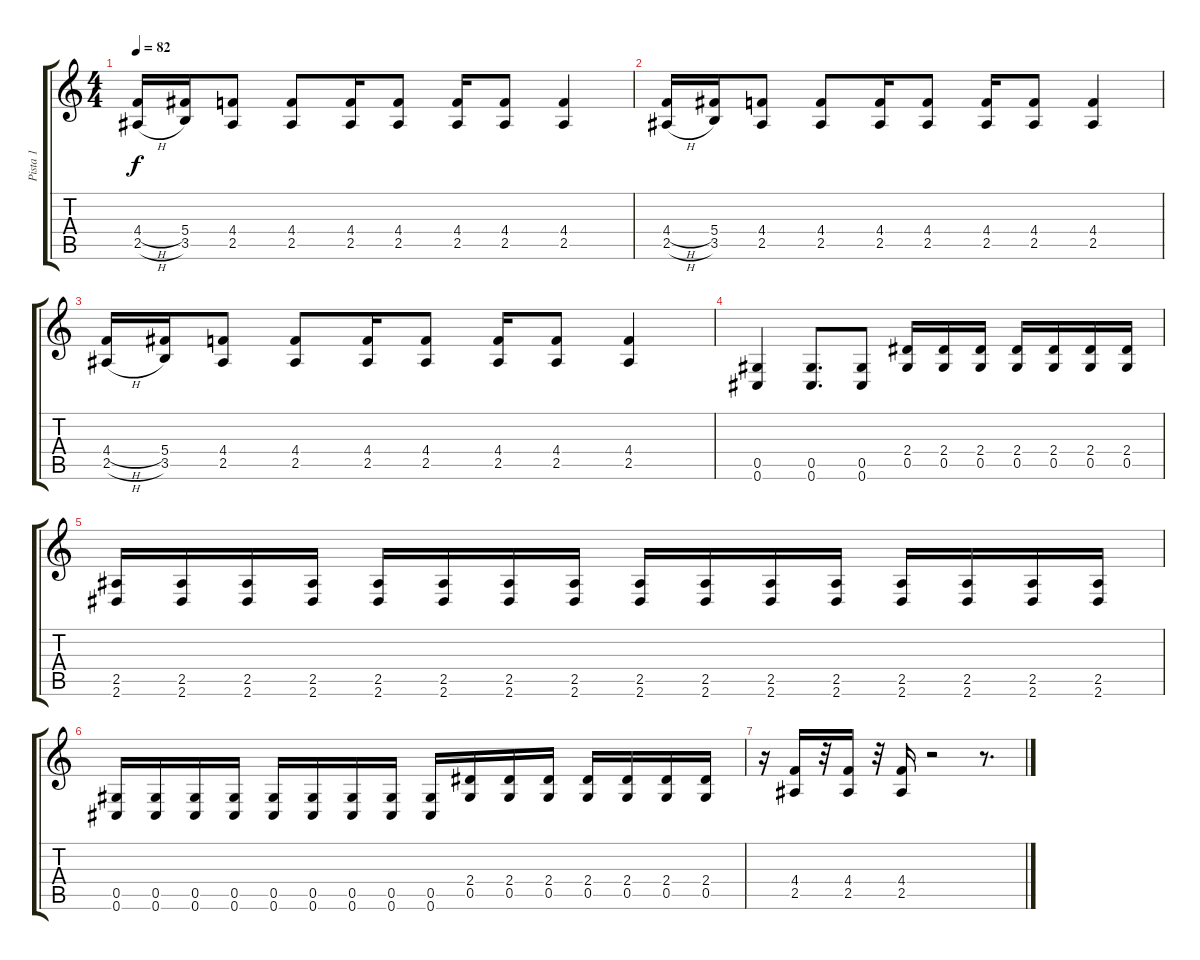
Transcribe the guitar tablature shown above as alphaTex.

\track ("Pista 1" "Pista 1") {instrument distortionguitar}
\staff {score tabs}
\tuning (Eb4 Bb3 Gb3 Db3 Ab2 Db2) {hide}
\ts (4 4)
\tempo 82
\clef g2
\ks c
(4.4{h} 2.5{h}).16{dy f} (5.4 3.5).16 (4.4 2.5).8 (4.4 2.5).8 (4.4 2.5).16 (4.4 2.5).8 (4.4 2.5).16 (4.4 2.5).8 (4.4 2.5).4 |
(4.4{h} 2.5{h}).16 (5.4 3.5).16 (4.4 2.5).8 (4.4 2.5).8 (4.4 2.5).16 (4.4 2.5).8 (4.4 2.5).16 (4.4 2.5).8 (4.4 2.5).4 |
(4.4{h} 2.5{h}).16 (5.4 3.5).16 (4.4 2.5).8 (4.4 2.5).8 (4.4 2.5).16 (4.4 2.5).8 (4.4 2.5).16 (4.4 2.5).8 (4.4 2.5).4 |
(0.5 0.6).4 (0.5 0.6).8{d} (0.5 0.6).8 (2.4 0.5).16 (2.4 0.5).16 (2.4 0.5).16 (2.4 0.5).16 (2.4 0.5).16 (2.4 0.5).16 (2.4 0.5).16 |
(2.5 2.6).16 (2.5 2.6).16 (2.5 2.6).16 (2.5 2.6).16 (2.5 2.6).16 (2.5 2.6).16 (2.5 2.6).16 (2.5 2.6).16 (2.5 2.6).16 (2.5 2.6).16 (2.5 2.6).16 (2.5 2.6).16 (2.5 2.6).16 (2.5 2.6).16 (2.5 2.6).16 (2.5 2.6).16 |
(0.5 0.6).16 (0.5 0.6).16 (0.5 0.6).16 (0.5 0.6).16 (0.5 0.6).16 (0.5 0.6).16 (0.5 0.6).16 (0.5 0.6).16 (0.5 0.6).16 (2.4 0.5).16 (2.4 0.5).16 (2.4 0.5).16 (2.4 0.5).16 (2.4 0.5).16 (2.4 0.5).16 (2.4 0.5).16 |
r.16 (4.4 2.5).16 r.32 (4.4 2.5).16 r.32 (4.4 2.5).16 r.2 r.8{d}
